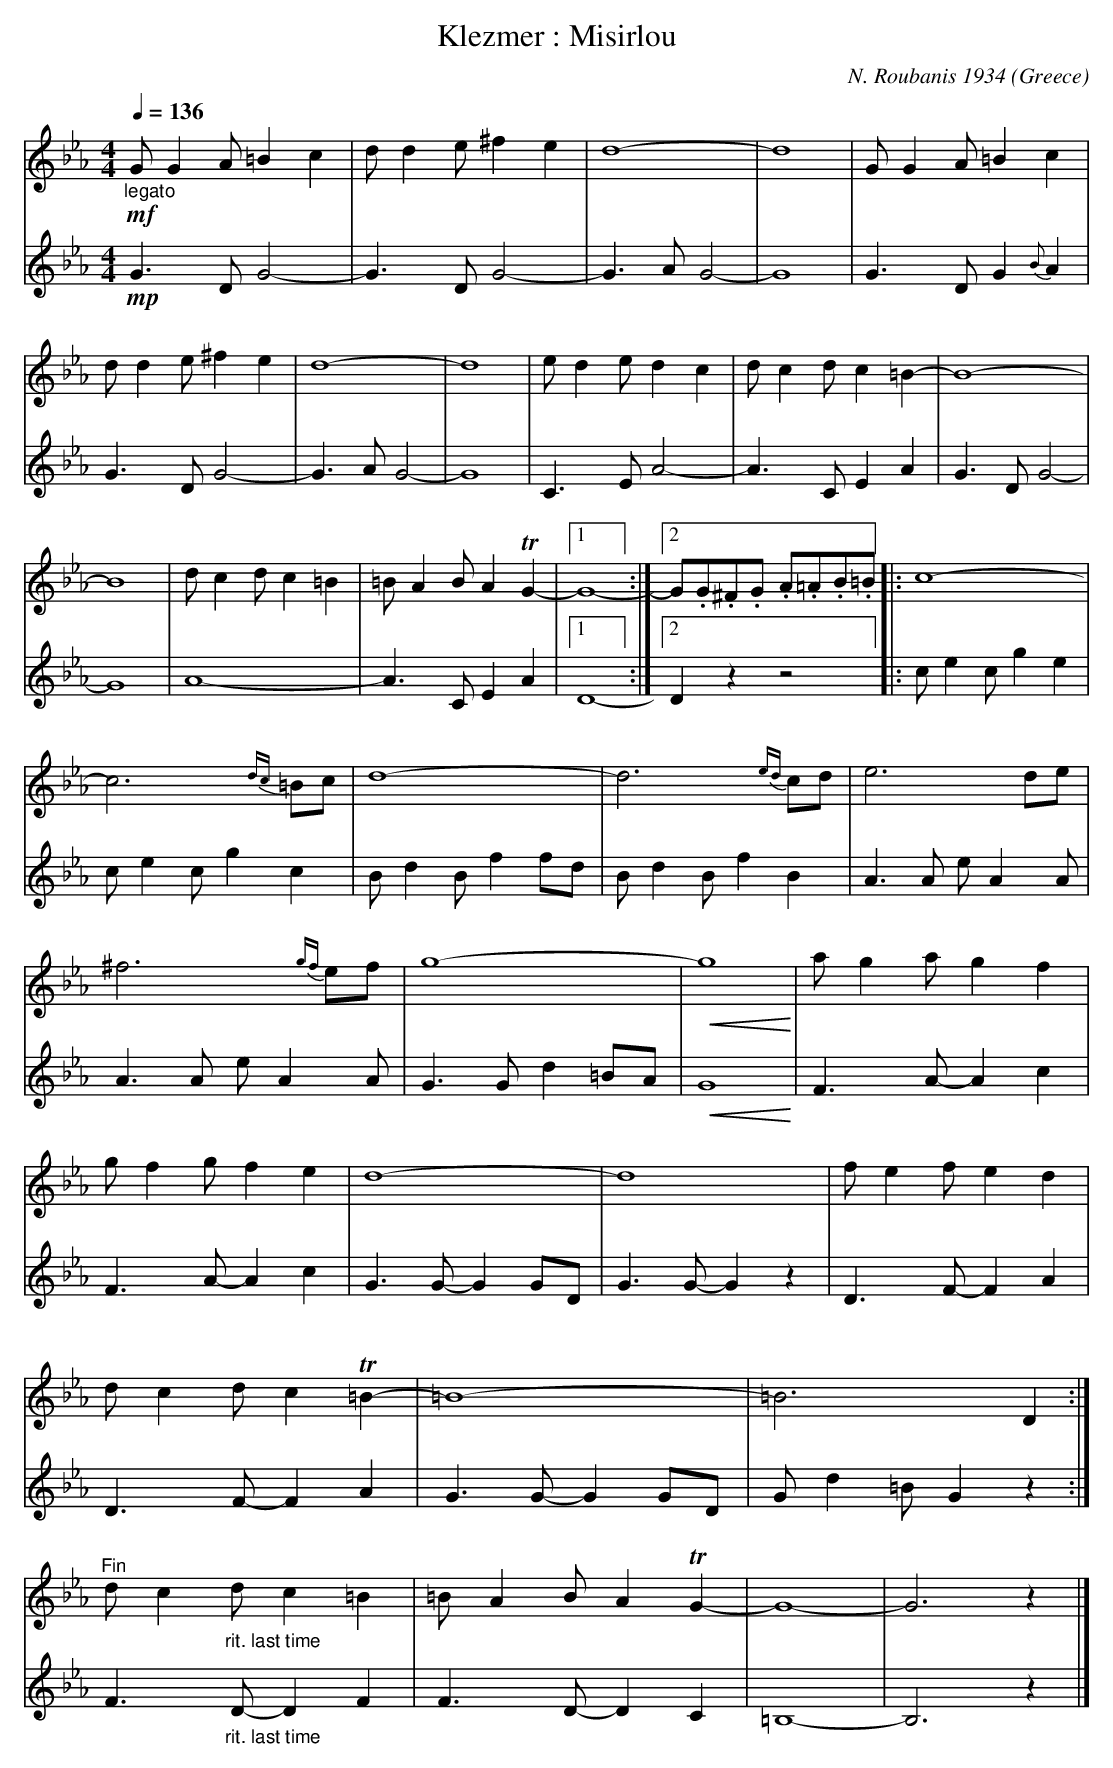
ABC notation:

X:1
T:Klezmer : Misirlou
C:N. Roubanis 1934
O:Greece
V:1 clef=treble name="Voix 1" sname="V1"
V:2 clef=treble name="Voix 2" sname="V2"
Q:1/4=136
M:4/4
L:1/8
K:Ebmaj
V:V1
+mf+"_legato"G G2 A =B2 c2 | d d2 e ^f2 e2 | d8- | d8 | G G2 A =B2 c2 |
d d2 e ^f2 e2 | d8- | d8 | e d2 e d2 c2 | d c2 d c2 =B2- | B8- | B8 |
d c2 d c2 =B2 | =B A2 B A2 TG2- |1 G8- :|2 G.G.^F.G .A.=A.B.=B |:
c8- | c6 {dc}=Bc | d8- | d6 {ed}cd | e6 de |
^f6 {gf}ef | g8- | +crescendo(+g8+crescendo)+ | a g2 a g2 f2 |
g f2 g f2 e2 | d8- | d8 | f e2 f e2 d2 | d c2 d c2 T=B2- |
=B8- | =B6 D2 :| "^Fin" d c2"_rit. last time"d c2 =B2 |
=B A2 B A2 TG2- | G8- | G6 z2 |]
V:V2
+mp+G3 D G4- | G3 D G4- | G3 A G4- | G8 | G3 D G2 {B}A2 |
G3 D G4- | G3 A G4- | G8 | C3 E A4- | A3 C E2 A2 | G3 D G4- | G8 |
A8- | A3 C E2 A2 |1 D8- :|2 D2 z2 z4 |:
c e2 c g2 e2 | c e2 c g2 c2 | B d2 B f2 fd | B d2 B f2 B2 | A3 A e A2 A |
A3 A e A2 A | G3 G d2 =BA | +crescendo(+G8+crescendo)+ | F3 A- A2 c2 |
F3 A- A2 c2 | G3 G- G2 GD | G3 G- G2 z2 | D3 F- F2 A2 | D3 F- F2 A2 |
G3 G- G2 GD | G d2 =B G2 z2 :| F3 "_rit. last time"D- D2 F2 |
F3 D- D2 C2 | =B,8- | B,6 z2 |]
